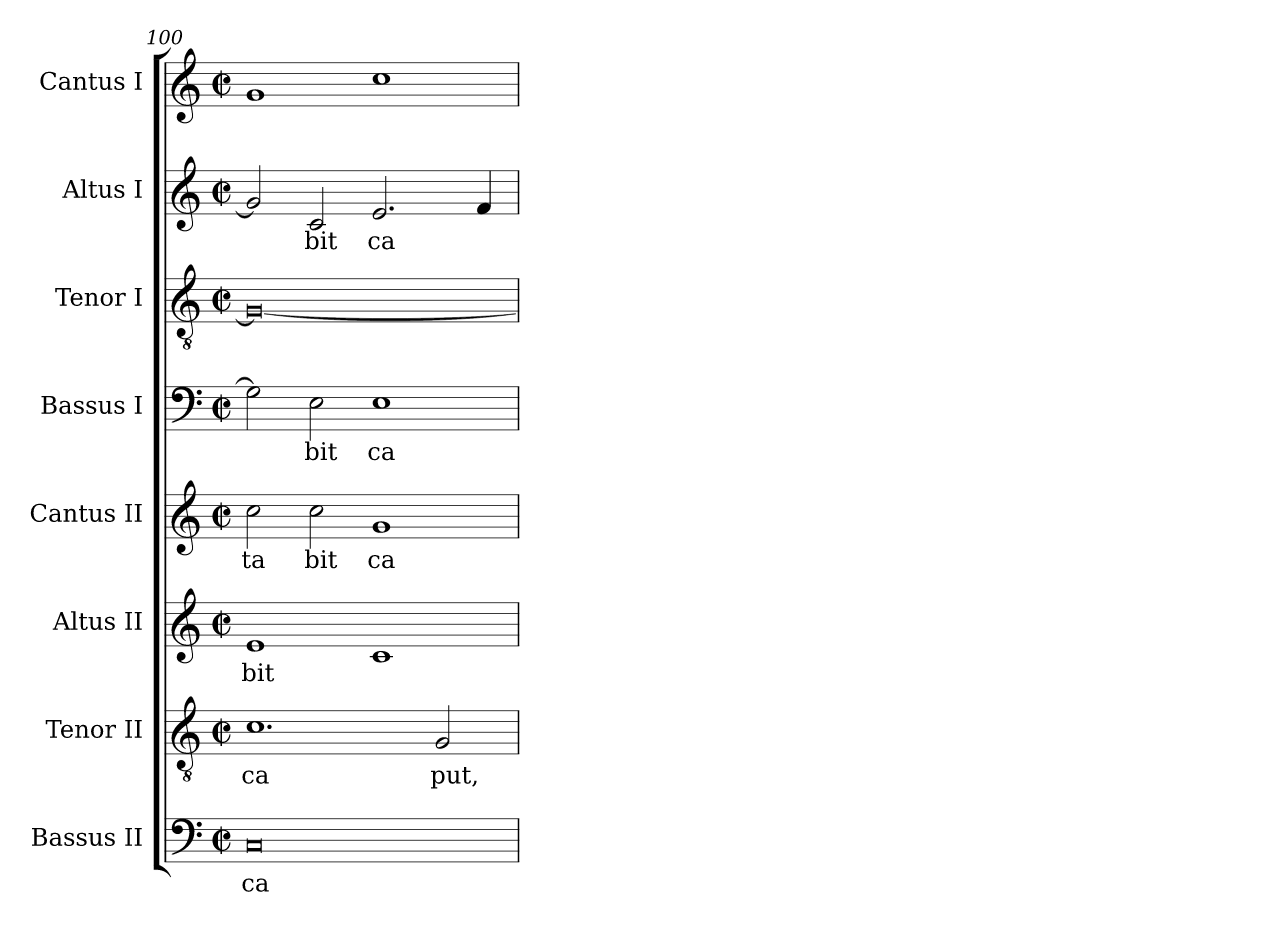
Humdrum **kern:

**kern	**text	**kern	**text	**kern	**text	**kern	**text	**kern	**text	**kern	**kern	**text	**kern
*part8	*part8	*part7	*part7	*part6	*part6	*part5	*part5	*part4	*part4	*part3	*part2	*part2	*part1
*staff8	*staff8	*staff7	*staff7	*staff6	*staff6	*staff5	*staff5	*staff4	*staff4	*staff3	*staff2	*staff2	*staff1
*I"Bassus II	*	*I"Tenor II	*	*I"Altus II	*	*I"Cantus II	*	*I"Bassus I	*	*I"Tenor I	*I"Altus I	*	*I"Cantus I
*clefF4	*	*clefGv2	*	*clefG2	*	*clefG2	*	*clefF4	*	*clefGv2	*clefG2	*	*clefG2
*M2/2	*	*M2/2	*	*M2/2	*	*M2/2	*	*M2/2	*	*M2/2	*M2/2	*	*M2/2
*met(c|)	*	*met(c|)	*	*met(c|)	*	*met(c|)	*	*met(c|)	*	*met(c|)	*met(c|)	*	*met(c|)
=100	=100	=100	=100	=100	=100	=100	=100	=100	=100	=100	=100	=100	=100
!	!LO:LY:b:cj	!	!LO:LY:b:cj	!	!LO:LY:b:cj	!	!LO:LY:b:cj	!	!	!	!	!	!
0C	ca	1.c	ca	1e	bit	2cc\	ta	2G\]	.	0G_<	2g/]	.	1g
!	!	!	!	!	!	!	!LO:LY:b:cj	!	!LO:LY:b:cj	!	!	!LO:LY:b:cj	!
.	.	.	.	.	.	2cc\	bit	2E\	-bit	.	2c/	bit	.
!	!	!	!	!	!	!	!LO:LY:b:cj	!	!LO:LY:b:cj	!	!	!LO:LY:b:cj	!
.	.	.	.	1c	.	1g	ca	1E	ca-	.	2.e/	ca	1cc
!	!	!	!LO:LY:b:cj	!	!	!	!	!	!	!	!	!	!
.	.	2G/	put,	.	.	.	.	.	.	.	.	.	.
.	.	.	.	.	.	.	.	.	.	.	4f/	.	.
=	=	=	=	=	=	=	=	=	=	=	=	=	=
*-	*-	*-	*-	*-	*-	*-	*-	*-	*-	*-	*-	*-	*-
